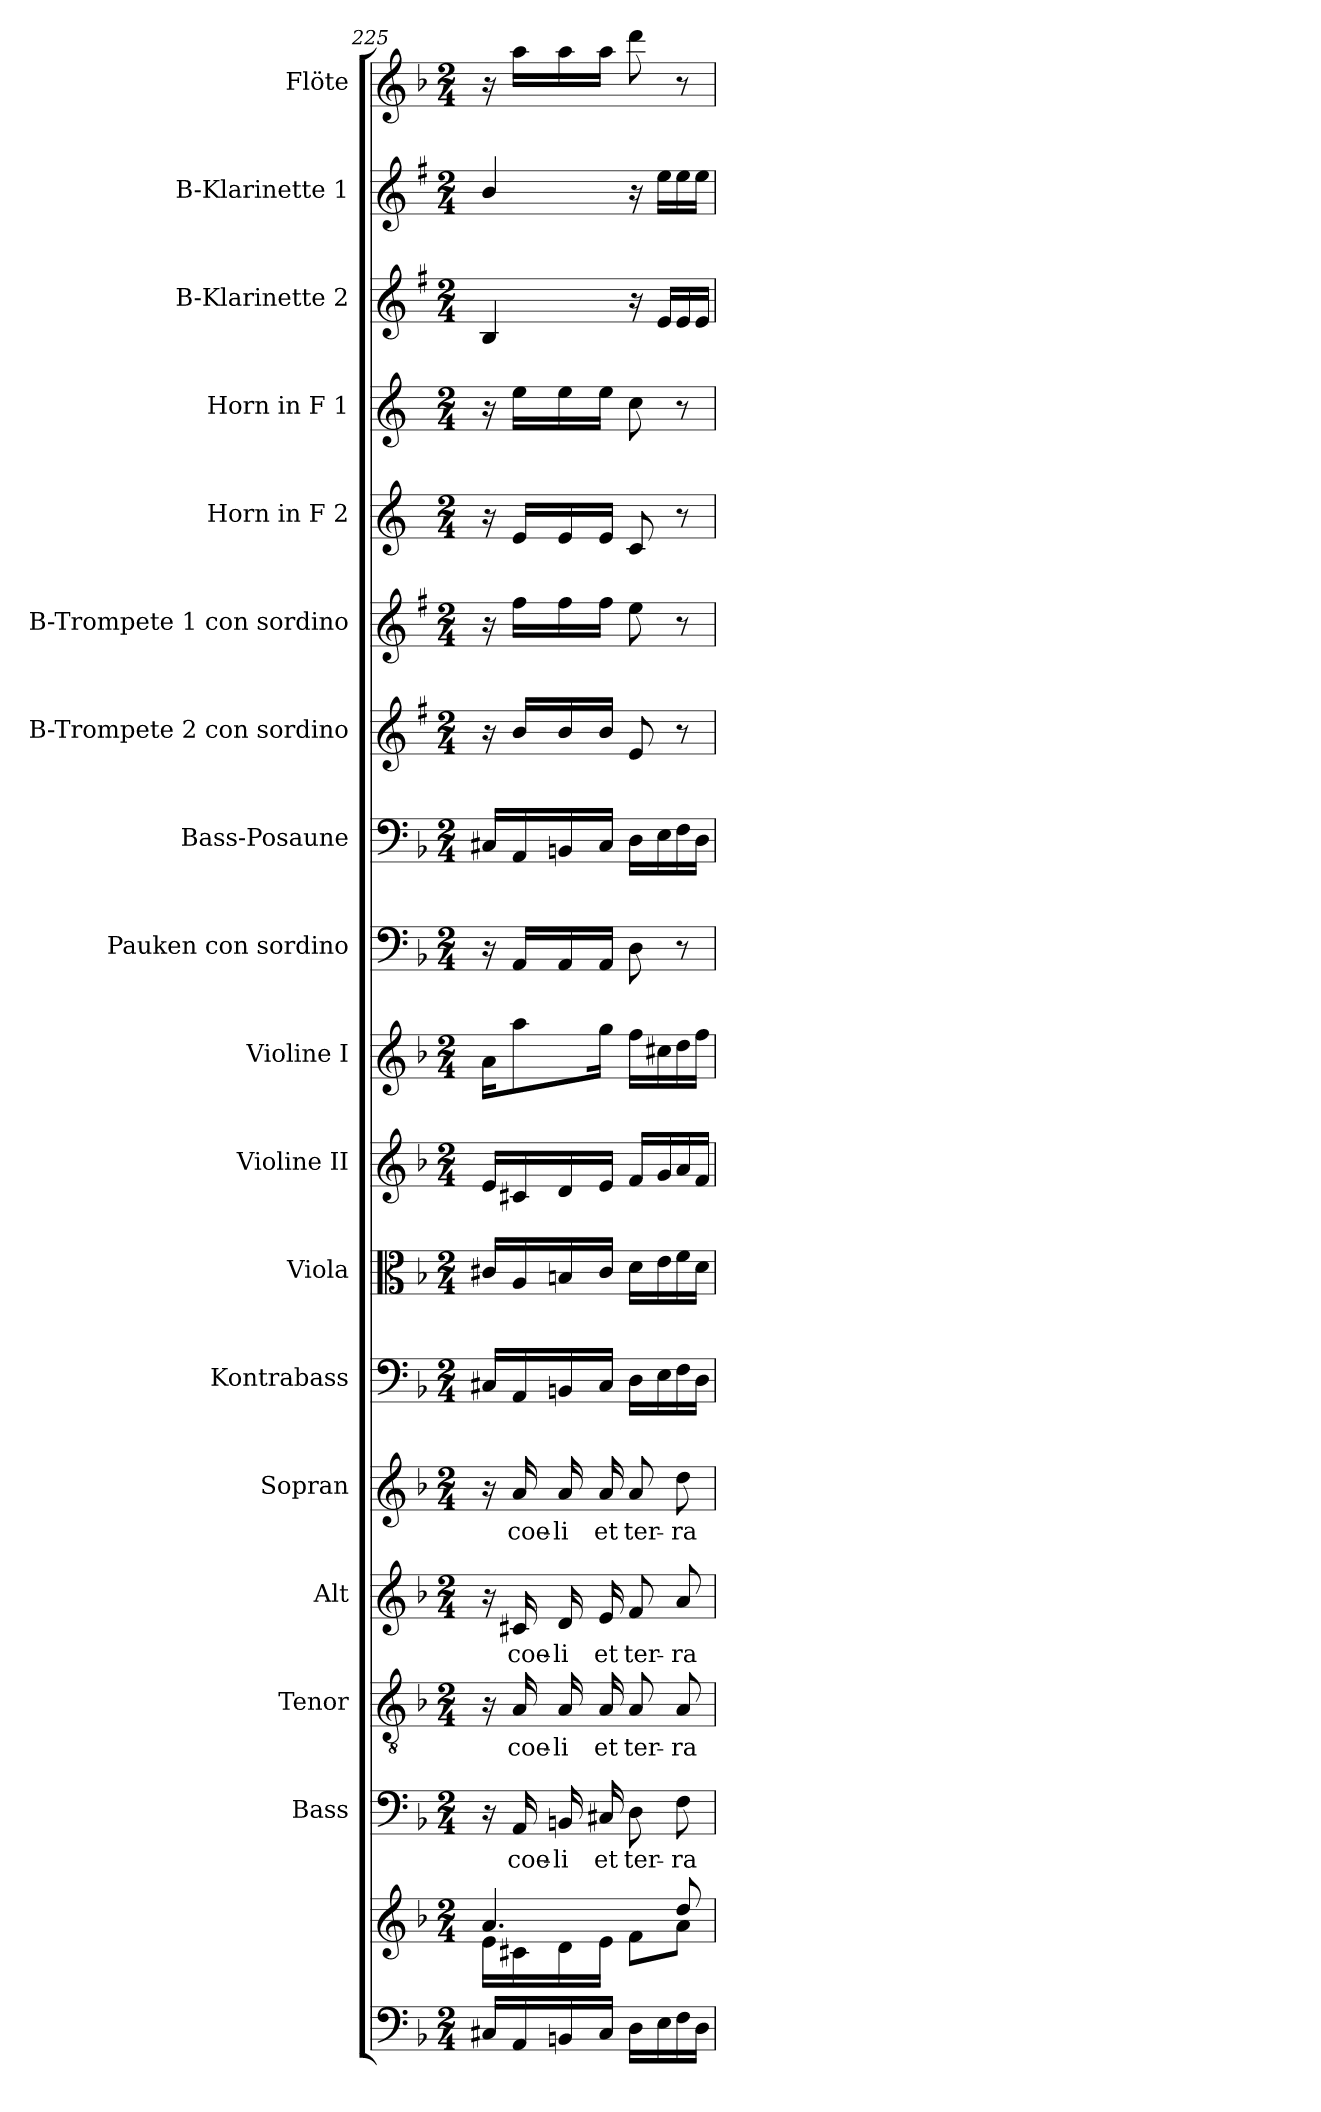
**kern	**kern	**kern	**text	**kern	**text	**kern	**text	**kern	**text	**kern	**kern	**kern	**kern	**kern	**kern	**kern	**kern	**kern	**kern	**kern	**kern	**kern
*part18	*part18	*part17	*part17	*part16	*part16	*part15	*part15	*part14	*part14	*part13	*part12	*part11	*part10	*part9	*part8	*part7	*part6	*part5	*part4	*part3	*part2	*part1
*staff19	*staff18	*staff17	*staff17	*staff16	*staff16	*staff15	*staff15	*staff14	*staff14	*staff13	*staff12	*staff11	*staff10	*staff9	*staff8	*staff7	*staff6	*staff5	*staff4	*staff3	*staff2	*staff1
*	*	*I"Bass	*	*I"Tenor	*	*I"Alt	*	*I"Sopran	*	*I"Kontrabass	*I"Viola	*I"Violine II	*I"Violine I	*I"Pauken con sordino	*I"Bass-Posaune	*I"B-Trompete 2 con sordino	*I"B-Trompete 1 con sordino	*I"Horn in F 2	*I"Horn in F 1	*I"B-Klarinette 2	*I"B-Klarinette 1	*I"Flöte
*	*	*I'B.	*	*I'T.	*	*I'A.	*	*I'S.	*	*I'Kb.	*I'Vla.	*I'Vl. II	*I'Vl. I	*I'Pk.	*I'B. Pos.	*I'B Trp. 2	*I'B Trp. 1	*	*	*I'B Kl. 2	*I'B Kl. 1	*I'Fl.
*clefF4	*clefG2	*clefF4	*	*clefGv2	*	*clefG2	*	*clefG2	*	*clefF4	*clefC3	*clefG2	*clefG2	*clefF4	*clefF4	*clefG2	*clefG2	*clefG2	*clefG2	*clefG2	*clefG2	*clefG2
*	*	*	*	*	*	*	*	*	*	*ITrd7c12	*	*	*	*	*	*ITrd1c2	*ITrd1c2	*ITrd4c7	*ITrd4c7	*ITrd1c2	*ITrd1c2	*
*k[b-]	*k[b-]	*k[b-]	*	*k[b-]	*	*k[b-]	*	*k[b-]	*	*k[b-]	*k[b-]	*k[b-]	*k[b-]	*k[b-]	*k[b-]	*k[b-]	*k[b-]	*k[b-]	*k[b-]	*k[b-]	*k[b-]	*k[b-]
*F:	*F:	*F:	*	*F:	*	*F:	*	*F:	*	*F:	*F:	*F:	*F:	*F:	*F:	*F:	*F:	*F:	*F:	*F:	*F:	*F:
*M2/4	*M2/4	*M2/4	*	*M2/4	*	*M2/4	*	*M2/4	*	*M2/4	*M2/4	*M2/4	*M2/4	*M2/4	*M2/4	*M2/4	*M2/4	*M2/4	*M2/4	*M2/4	*M2/4	*M2/4
=225	=225	=225	=225	=225	=225	=225	=225	=225	=225	=225	=225	=225	=225	=225	=225	=225	=225	=225	=225	=225	=225	=225
*	*^	*	*	*	*	*	*	*	*	*	*	*	*	*	*	*	*	*	*	*	*	*
16C#X/LL	4.a/	16e\LL	16r	.	16r	.	16r	.	16r	.	16CC#X/LL	16c#X/LL	16e/LL	16a\KL	16r	16C#X/LL	16r	16r	16r	16r	4A/	4a/	16r
!	!	!	!	!LO:LY:b	!	!LO:LY:b	!	!LO:LY:b	!	!LO:LY:b	!	!	!	!	!	!	!	!	!	!	!	!	!
16AA/	.	16c#X\	16AA/	coe-	16A/	coe-	16c#X/	coe-	16a/	coe-	16AAA/	16A/	16c#X/	8aa\	16AA/LL	16AA/	16a/LL	16ee\LL	16A/LL	16a\LL	.	.	16aa\LL
!	!	!	!	!LO:LY:b	!	!LO:LY:b	!	!LO:LY:b	!	!LO:LY:b	!	!	!	!	!	!	!	!	!	!	!	!	!
16BBn/	.	16d\	16BBn/	-li	16A/	-li	16d/	-li	16a/	-li	16BBBn/	16Bn/	16d/	.	16AA/	16BBn/	16a/	16ee\	16A/	16a\	.	.	16aa\
!	!	!	!	!LO:LY:b	!	!LO:LY:b	!	!LO:LY:b	!	!LO:LY:b	!	!	!	!	!	!	!	!	!	!	!	!	!
16C#/JJ	.	16e\JJ	16C#X/	et	16A/	et	16e/	et	16a/	et	16CC#/JJ	16c#/JJ	16e/JJ	16gg\Jk	16AA/JJ	16C#/JJ	16a/JJ	16ee\JJ	16A/JJ	16a\JJ	.	.	16aa\JJ
!	!	!	!	!LO:LY:b	!	!LO:LY:b	!	!LO:LY:b	!	!LO:LY:b	!	!	!	!	!	!	!	!	!	!	!	!	!
16D\LL	.	8f\L	8D\	ter-	8A/	ter-	8f/	ter-	8a/	ter-	16DD\LL	16d\LL	16f/LL	16ff\LL	8D\	16D\LL	8d/	8dd\	8F/	8f\	16r	16r	8ddd\
16E\	.	.	.	.	.	.	.	.	.	.	16EE\	16e\	16g/	16cc#X\	.	16E\	.	.	.	.	16d/LL	16dd\LL	.
!	!	!	!	!LO:LY:b	!	!LO:LY:b	!	!LO:LY:b	!	!LO:LY:b	!	!	!	!	!	!	!	!	!	!	!	!	!
16F\	8dd/	8a\J	8F\	-ra	8A/	-ra	8a/	-ra	8dd\	-ra	16FF\	16f\	16a/	16dd\	8r	16F\	8r	8r	8r	8r	16d/	16dd\	8r
16D\JJ	.	.	.	.	.	.	.	.	.	.	16DD\JJ	16d\JJ	16f/JJ	16ff\JJ	.	16D\JJ	.	.	.	.	16d/JJ	16dd\JJ	.
*	*v	*v	*	*	*	*	*	*	*	*	*	*	*	*	*	*	*	*	*	*	*	*	*
=	=	=	=	=	=	=	=	=	=	=	=	=	=	=	=	=	=	=	=	=	=	=
*-	*-	*-	*-	*-	*-	*-	*-	*-	*-	*-	*-	*-	*-	*-	*-	*-	*-	*-	*-	*-	*-	*-
